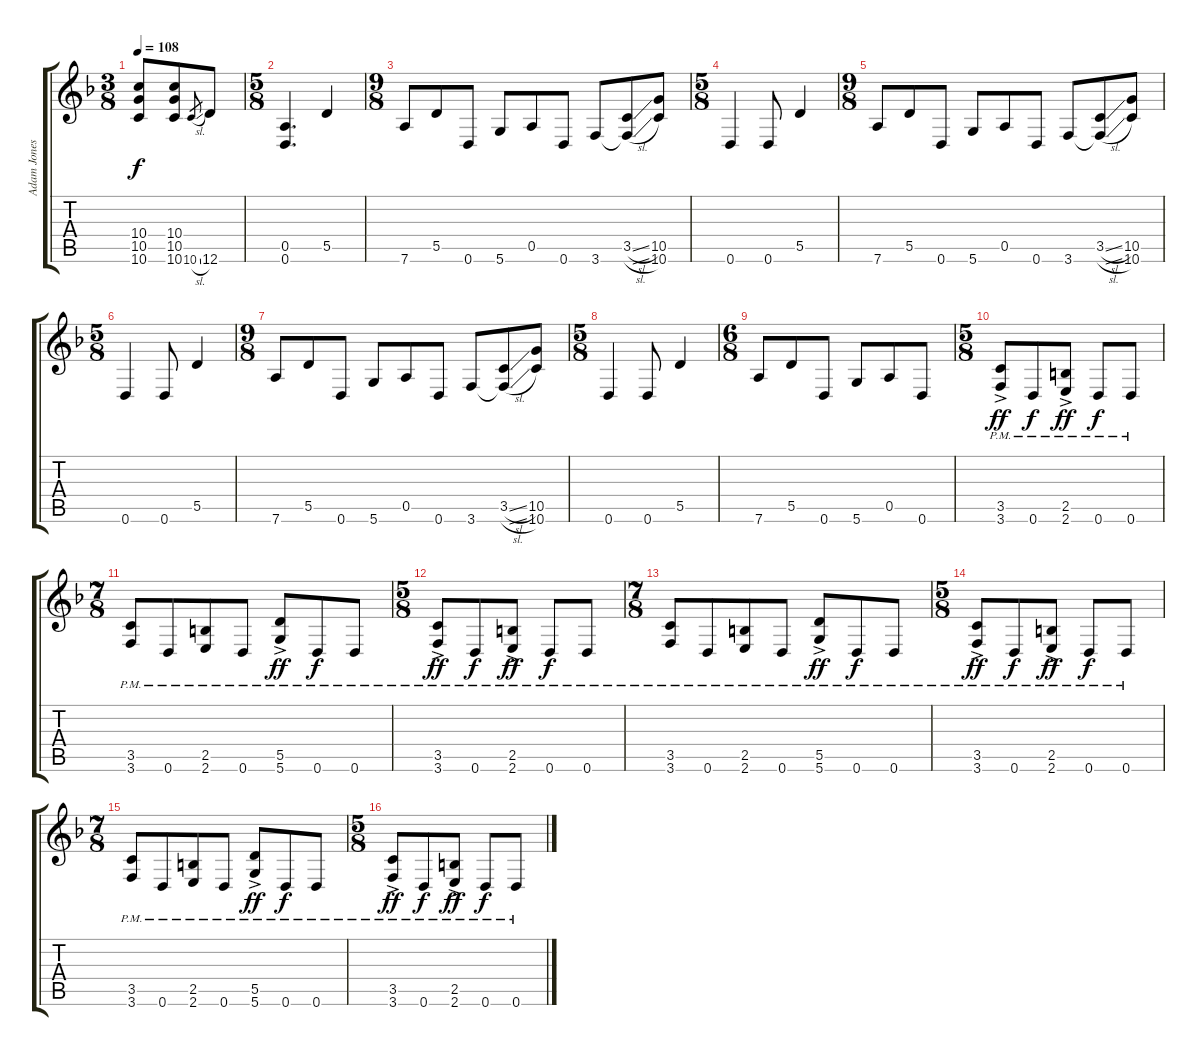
\track ("Adam Jones" "Adam Jones") {instrument overdrivenguitar}
\staff {score tabs}
\tuning (E4 B3 G3 D3 A2 D2) {hide}
\ts (3 8)
\tempo 108
\clef g2
\ks dminor
(10.4 10.5 10.6).8{dy f} (10.4 10.5 10.6).8 10.6{sl}.8{gr} 12.6.8 |
\ts (5 8)
(0.5 0.6).4{d} 5.5.4 |
\ts (9 8)
7.6.8 5.5.8 0.6.8 5.6.8 0.5.8 0.6.8 3.6.8 (3.5{sl} 3.6{sl t}).8 (10.5 10.6).8 |
\ts (5 8)
0.6.4 0.6.8 5.5.4 |
\ts (9 8)
7.6.8 5.5.8 0.6.8 5.6.8 0.5.8 0.6.8 3.6.8 (3.5{sl} 3.6{sl t}).8 (10.5 10.6).8 |
\ts (5 8)
0.6.4 0.6.8 5.5.4 |
\ts (9 8)
7.6.8 5.5.8 0.6.8 5.6.8 0.5.8 0.6.8 3.6.8 (3.5{sl} 3.6{sl t}).8 (10.5 10.6).8 |
\ts (5 8)
0.6.4 0.6.8 5.5.4 |
\ts (6 8)
7.6.8 5.5.8 0.6.8 5.6.8 0.5.8 0.6.8 |
\ts (5 8)
(3.5{ac pm} 3.6{ac pm}).8{dy ff} 0.6{pm}.8{dy f} (2.5{ac pm} 2.6{ac pm}).8{dy ff} 0.6{pm}.8{dy f} 0.6{pm}.8 |
\ts (7 8)
(3.5{pm} 3.6{pm}).8 0.6{pm}.8 (2.5{pm} 2.6{pm}).8 0.6{pm}.8 (5.5{ac pm} 5.6{ac pm}).8{dy ff} 0.6{pm}.8{dy f} 0.6{pm}.8 |
\ts (5 8)
(3.5{ac pm} 3.6{ac pm}).8{dy ff} 0.6{pm}.8{dy f} (2.5{ac pm} 2.6{ac pm}).8{dy ff} 0.6{pm}.8{dy f} 0.6{pm}.8 |
\ts (7 8)
(3.5{pm} 3.6{pm}).8 0.6{pm}.8 (2.5{pm} 2.6{pm}).8 0.6{pm}.8 (5.5{ac pm} 5.6{ac pm}).8{dy ff} 0.6{pm}.8{dy f} 0.6{pm}.8 |
\ts (5 8)
(3.5{ac pm} 3.6{ac pm}).8{dy ff} 0.6{pm}.8{dy f} (2.5{ac pm} 2.6{ac pm}).8{dy ff} 0.6{pm}.8{dy f} 0.6{pm}.8 |
\ts (7 8)
(3.5{pm} 3.6{pm}).8 0.6{pm}.8 (2.5{pm} 2.6{pm}).8 0.6{pm}.8 (5.5{ac pm} 5.6{ac pm}).8{dy ff} 0.6{pm}.8{dy f} 0.6{pm}.8 |
\ts (5 8)
(3.5{ac pm} 3.6{ac pm}).8{dy ff} 0.6{pm}.8{dy f} (2.5{ac pm} 2.6{ac pm}).8{dy ff} 0.6{pm}.8{dy f} 0.6{pm}.8
